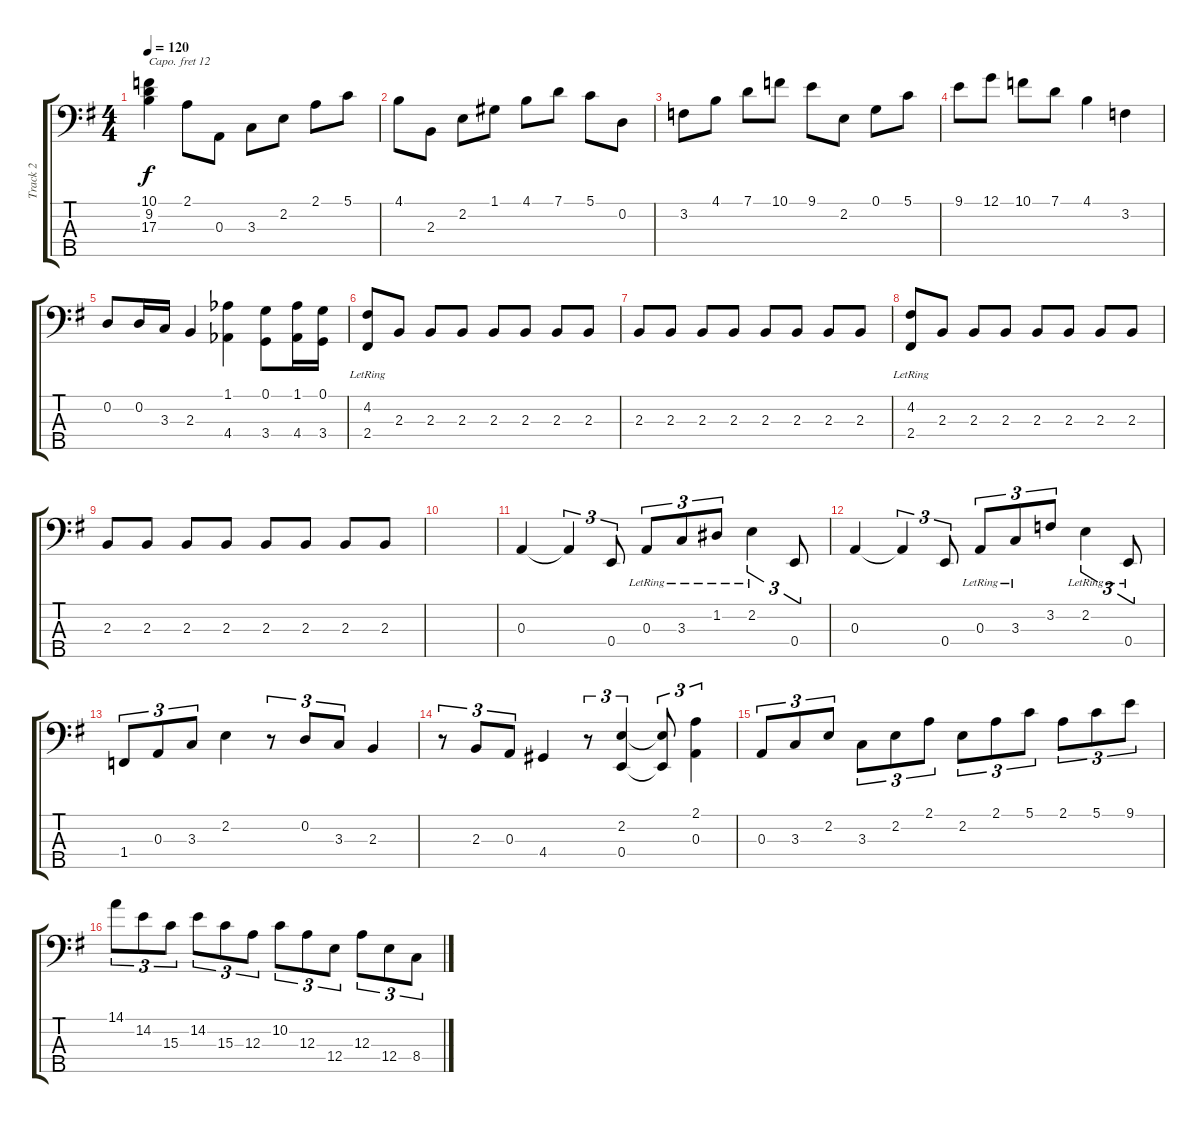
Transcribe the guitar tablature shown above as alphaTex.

\track ("Track 2" "Track 2") {instrument acousticgrandpiano}
\staff {score tabs}
\capo 12
\tuning (G2 D2 A1 E1 B0) {hide}
\ts (4 4)
\tempo 120
\clef f4
\ks eminor
(10.1 9.2 17.3).4{dy f} 2.1.8 0.3.8 3.3.8 2.2.8 2.1.8 5.1.8 |
4.1.8 2.3.8 2.2.8 1.1.8 4.1.8 7.1.8 5.1.8 0.2.8 |
3.2.8 4.1.8 7.1.8 10.1.8 9.1.8 2.2.8 0.1.8 5.1.8 |
9.1.8 12.1.8 10.1.8 7.1.8 4.1.4 3.2.4 |
0.2.8 0.2.16 3.3.16 2.3.4 (1.1{acc b} 4.4{acc b}).4 (0.1 3.4).8 (1.1{acc b} 4.4{acc b}).16 (0.1 3.4).16 |
(4.2{lr} 2.4{lr}).8 2.3.8 2.3.8 2.3.8 2.3.8 2.3.8 2.3.8 2.3.8 |
2.3.8 2.3.8 2.3.8 2.3.8 2.3.8 2.3.8 2.3.8 2.3.8 |
(4.2{lr} 2.4{lr}).8 2.3.8 2.3.8 2.3.8 2.3.8 2.3.8 2.3.8 2.3.8 |
2.3.8 2.3.8 2.3.8 2.3.8 2.3.8 2.3.8 2.3.8 2.3.8 |
|
0.3.4 0.3{t}.4{tu (3 2)} 0.4.8{tu (3 2)} 0.3{lr}.8{tu (3 2)} 3.3{lr}.8{tu (3 2)} 1.2{lr}.8{tu (3 2)} 2.2{lr}.4{tu (3 2)} 0.4.8{tu (3 2)} |
0.3.4 0.3{t}.4{tu (3 2)} 0.4.8{tu (3 2)} 0.3{lr}.8{tu (3 2)} 3.3{lr}.8{tu (3 2)} 3.2.8{tu (3 2)} 2.2{lr}.4{tu (3 2)} 0.4{lr}.8{tu (3 2)} |
1.4.8{tu (3 2)} 0.3.8{tu (3 2)} 3.3.8{tu (3 2)} 2.2.4 r.8{tu (3 2)} 0.2.8{tu (3 2)} 3.3.8{tu (3 2)} 2.3.4 |
r.8{tu (3 2)} 2.3.8{tu (3 2)} 0.3.8{tu (3 2)} 4.4.4 r.8{tu (3 2)} (2.2 0.4).4{tu (3 2)} (2.2{t} 0.4{t}).8{tu (3 2)} (2.1 0.3).4{tu (3 2)} |
0.3.8{tu (3 2)} 3.3.8{tu (3 2)} 2.2.8{tu (3 2)} 3.3.8{tu (3 2)} 2.2.8{tu (3 2)} 2.1.8{tu (3 2)} 2.2.8{tu (3 2)} 2.1.8{tu (3 2)} 5.1.8{tu (3 2)} 2.1.8{tu (3 2)} 5.1.8{tu (3 2)} 9.1.8{tu (3 2)} |
14.1.8{tu (3 2)} 14.2.8{tu (3 2)} 15.3.8{tu (3 2)} 14.2.8{tu (3 2)} 15.3.8{tu (3 2)} 12.3.8{tu (3 2)} 10.2.8{tu (3 2)} 12.3.8{tu (3 2)} 12.4.8{tu (3 2)} 12.3.8{tu (3 2)} 12.4.8{tu (3 2)} 8.4.8{tu (3 2)}
